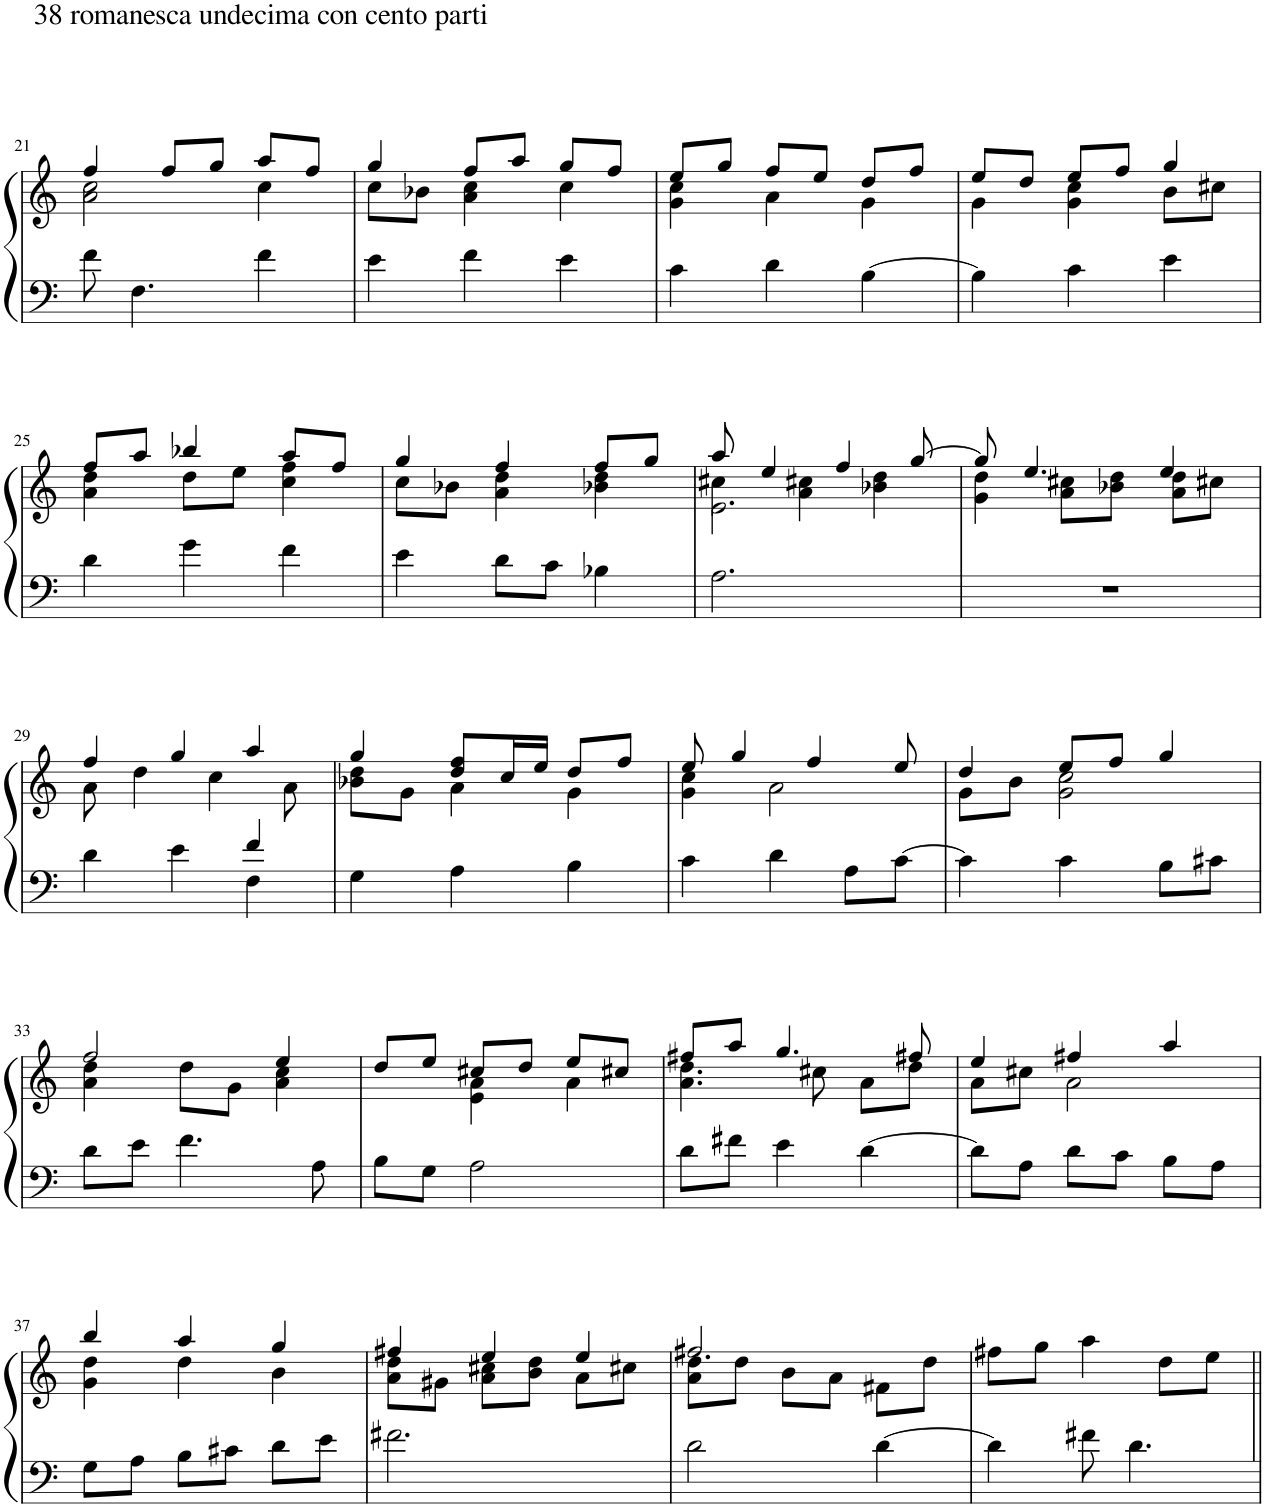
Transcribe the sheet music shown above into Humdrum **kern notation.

**kern	**kern
*part1	*part1
*staff2	*staff1
*I"Piano	*
*I'Pno.	*
!!LO:PB:g=z
*clefF4	*clefG2
*k[]	*k[]
*M3/4	*M3/4
=21	=21
*	*^
!	!LO:TX:a:t=38 romanesca undecima con cento parti	!
!LO:TX:a:t=38 romanesca undecima con cento parti	!	!
8f\	4ff/	2a\ 2cc\
4.F\	.	.
.	8ff/L	.
.	8gg/J	.
4f\	8aa/L	4cc\
.	8ff/J	.
=22	=22	=22
4e\	4gg/	8cc\L
.	.	8b-X\J
4f\	8ff/L	4a\ 4cc\
.	8aa/J	.
4e\	8gg/L	4cc\
.	8ff/J	.
=23	=23	=23
4c\	8ee/L	4g\ 4cc\
.	8gg/J	.
4d\	8ff/L	4a\
.	8ee/J	.
[4B\	8dd/L	4g\
.	8ff/J	.
=24	=24	=24
4B\]	8ee/L	4g\
.	8dd/J	.
4c\	8ee/L	4g\ 4cc\
.	8ff/J	.
4e\	4gg/	8b\L
.	.	8cc#X\J
!!LO:LB:g=z	!!
=25	=25	=25
4d\	8ff/L	4a\ 4dd\
.	8aa/J	.
4g\	4bb-X/	8dd\L
.	.	8ee\J
4f\	8aa/L	4cc\ 4ff\
.	8ff/J	.
=26	=26	=26
4e\	4gg/	8cc\L
.	.	8b-X\J
8d\L	4ff/	4a\ 4dd\
8c\J	.	.
4B-X\	8ff/L	4b-X\ 4dd\
.	8gg/J	.
=27	=27	=27
*	*	*^
2.A\	8aa/	4cc#X\	2.e\
.	4ee/	.	.
.	.	4a\ 4cc#X\	.
.	4ff/	.	.
.	.	4b-X\ 4dd\	.
.	[8gg/	.	.
*	*	*v	*v
=28	=28	=28
2.r	8gg/]	4g\ 4dd\
.	4.ee/	.
.	.	8a\ 8cc#X\L
.	.	8b-X\ 8dd\J
.	4ee/	8a\ 8dd\L
.	.	8cc#X\J
!!LO:LB:g=z	!!
=29	=29	=29
*^	*	*
4d\	2ryy	4ff/	8a\
.	.	.	4dd\
4e\	.	4gg/	.
.	.	.	4cc\
4f/	4F\	4aa/	.
.	.	.	8a\
*v	*v	*	*
=30	=30	=30
4G\	4gg/	8b-X\ 8dd\L
.	.	8g\J
4A\	8dd/ 8ff/L	4a\
.	16cc/L	.
.	16ee/JJ	.
4B\	8dd/L	4g\
.	8ff/J	.
=31	=31	=31
4c\	8ee/	4g\ 4cc\
.	4gg/	.
4d\	.	2a\
.	4ff/	.
8A\L	.	.
[8c\J	8ee/	.
=32	=32	=32
4c\]	4dd/	8g\L
.	.	8b\J
4c\	8ee/L	2g\ 2cc\
.	8ff/J	.
8B\L	4gg/	.
8c#X\J	.	.
!!LO:LB:g=z	!!
=33	=33	=33
8d\L	2ff/	4a\ 4dd\
8e\J	.	.
4.f\	.	8dd\L
.	.	8g\J
.	4ee/	4a\ 4cc\
8A\	.	.
=34	=34	=34
8B\L	8dd/L	4ryy
8G\J	8ee/J	.
2A\	8cc#X/L	4e\ 4a\
.	8dd/J	.
.	8ee/L	4a\
.	8cc#X/J	.
=35	=35	=35
8d\L	8ff#X/L	4.a\ 4.dd\
8f#X\J	8aa/J	.
4e\	4.gg/	.
.	.	8cc#X\
[4d\	.	8a\L
.	8ff#X/	8dd\J
=36	=36	=36
8d\L]	4ee/	8a\L
8A\J	.	8cc#X\J
8d\L	4ff#X/	2a\
8c\J	.	.
8B\L	4aa/	.
8A\J	.	.
!!LO:LB:g=z	!!
=37	=37	=37
8G\L	4bb/	4g\ 4dd\
8A\J	.	.
8B\L	4aa/	4dd\
8c#X\J	.	.
8d\L	4gg/	4b\
8e\J	.	.
=38	=38	=38
2.f#X\	4ff#X/	8a\ 8dd\L
.	.	8g#X\J
.	4ee/	8a\ 8cc#X\L
.	.	8b\ 8dd\J
.	4ee/	8a\L
.	.	8cc#X\J
=39	=39	=39
2d\	2.ff#X/	8a\ 8dd\L
.	.	8dd\J
.	.	8b\L
.	.	8a\J
[4d\	.	8f#X\L
.	.	8dd\J
*	*v	*v
=40	=40
4d\]	8ff#X\L
.	8gg\J
8f#X\	4aa\
4.d\	.
.	8dd\L
.	8ee\J
=||	=||
*-	*-
